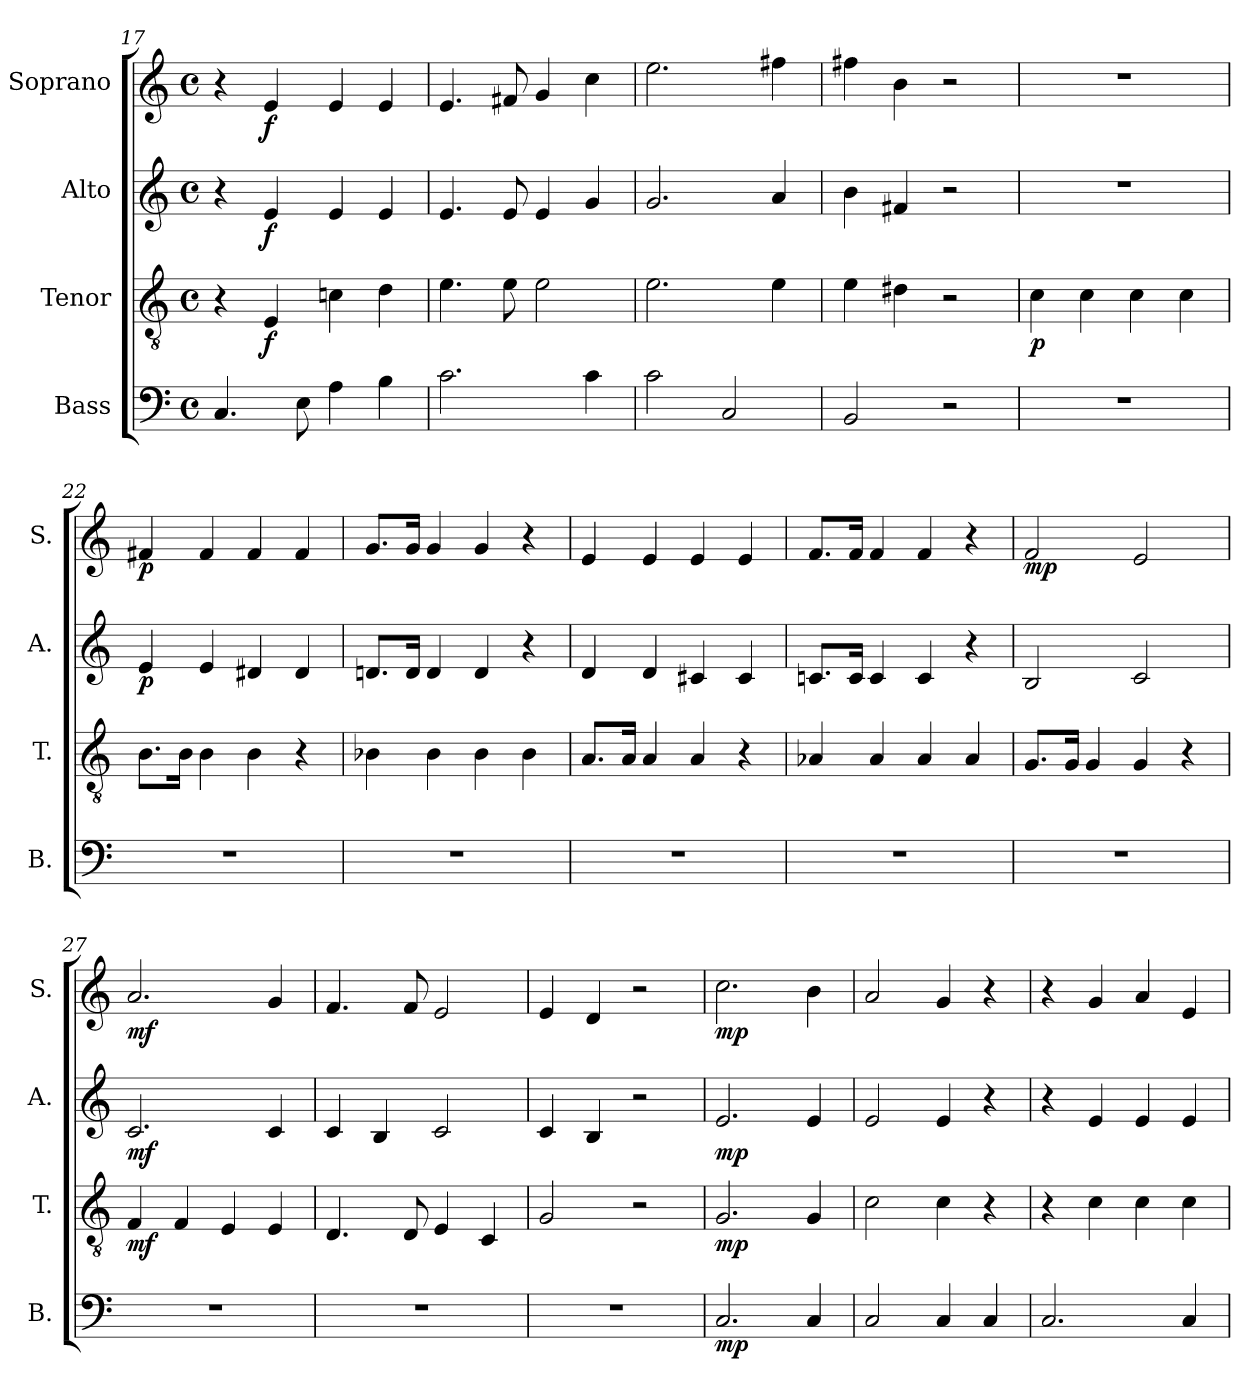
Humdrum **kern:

**kern	**dynam	**kern	**dynam	**kern	**dynam	**kern	**dynam
*part4	*part4	*part3	*part3	*part2	*part2	*part1	*part1
*staff4	*staff4	*staff3	*staff3	*staff2	*staff2	*staff1	*staff1
*I"Bass	*	*I"Tenor	*	*I"Alto	*	*I"Soprano	*
*I'B.	*	*I'T.	*	*I'A.	*	*I'S.	*
*clefF4	*	*clefGv2	*	*clefG2	*	*clefG2	*
*	*	*ITrd7c12	*	*	*	*	*
*k[]	*	*k[]	*	*k[]	*	*k[]	*
*C:	*	*C:	*	*C:	*	*C:	*
*M4/4	*	*M4/4	*	*M4/4	*	*M4/4	*
*met(c)	*	*met(c)	*	*met(c)	*	*met(c)	*
=17	=17	=17	=17	=17	=17	=17	=17
4.Ci/	.	4r	.	4r	.	4r	.
.	.	4EEi/	f	4ei/	f	4ei/	f
8Ei\	.	.	.	.	.	.	.
4Ai\	.	4Cni\	.	4ei/	.	4ei/	.
4Bi\	.	4Di\	.	4ei/	.	4ei/	.
=18	=18	=18	=18	=18	=18	=18	=18
2.ci\	.	4.Ei\	.	4.ei/	.	4.ei/	.
.	.	8Ei\	.	8ei/	.	8f#Xi/	.
.	.	2Ei\	.	4ei/	.	4gi/	.
4ci\	.	.	.	4gi/	.	4cci\	.
!!LO:LB:g=z
=19	=19	=19	=19	=19	=19	=19	=19
2ci\	.	2.Ei\	.	2.gi/	.	2.eei\	.
2Ci/	.	.	.	.	.	.	.
.	.	4Ei\	.	4ai/	.	4ff#Xi\	.
=20	=20	=20	=20	=20	=20	=20	=20
2BBi/	.	4Ei\	.	4bi\	.	4ff#Xi\	.
.	.	4D#Xi\	.	4f#Xi/	.	4bi\	.
2r	.	2r	.	2r	.	2r	.
=21	=21	=21	=21	=21	=21	=21	=21
1r	.	4Ci\	p	1r	.	1r	.
.	.	4Ci\	.	.	.	.	.
.	.	4Ci\	.	.	.	.	.
.	.	4Ci\	.	.	.	.	.
=22	=22	=22	=22	=22	=22	=22	=22
1r	.	8.BBi\L	.	4ei/	p	4f#Xi/	p
.	.	16BBi\Jk	.	.	.	.	.
.	.	4BBi\	.	4ei/	.	4f#i/	.
.	.	4BBi\	.	4d#Xi/	.	4f#i/	.
.	.	4r	.	4d#i/	.	4f#i/	.
=23	=23	=23	=23	=23	=23	=23	=23
1r	.	4BB-Xi\	.	8.dni/L	.	8.gi/L	.
.	.	.	.	16di/Jk	.	16gi/Jk	.
.	.	4BB-i\	.	4di/	.	4gi/	.
.	.	4BB-i\	.	4di/	.	4gi/	.
.	.	4BB-i\	.	4r	.	4r	.
!!LO:PB:g=z
=24	=24	=24	=24	=24	=24	=24	=24
1r	.	8.AAi/L	.	4di/	.	4ei/	.
.	.	16AAi/Jk	.	.	.	.	.
.	.	4AAi/	.	4di/	.	4ei/	.
.	.	4AAi/	.	4c#Xi/	.	4ei/	.
.	.	4r	.	4c#i/	.	4ei/	.
=25	=25	=25	=25	=25	=25	=25	=25
1r	.	4AA-Xi/	.	8.cni/L	.	8.fi/L	.
.	.	.	.	16ci/Jk	.	16fi/Jk	.
.	.	4AA-i/	.	4ci/	.	4fi/	.
.	.	4AA-i/	.	4ci/	.	4fi/	.
.	.	4AA-i/	.	4r	.	4r	.
=26	=26	=26	=26	=26	=26	=26	=26
1r	.	8.GGi/L	.	2Bi/	.	2fi/	mp
.	.	16GGi/Jk	.	.	.	.	.
.	.	4GGi/	.	.	.	.	.
.	.	4GGi/	.	2ci/	.	2ei/	.
.	.	4r	.	.	.	.	.
=27	=27	=27	=27	=27	=27	=27	=27
1r	.	4FFi/	mf	2.ci/	mf	2.ai/	mf
.	.	4FFi/	.	.	.	.	.
.	.	4EEi/	.	.	.	.	.
.	.	4EEi/	.	4ci/	.	4gi/	.
=28	=28	=28	=28	=28	=28	=28	=28
1r	.	4.DDi/	.	4ci/	.	4.fi/	.
.	.	.	.	4Bi/	.	.	.
.	.	8DDi/	.	.	.	8fi/	.
.	.	4EEi/	.	2ci/	.	2ei/	.
.	.	4CCi/	.	.	.	.	.
!!LO:LB:g=z
=29	=29	=29	=29	=29	=29	=29	=29
1r	.	2GGi/	.	4ci/	.	4ei/	.
.	.	.	.	4Bi/	.	4di/	.
.	.	2r	.	2r	.	2r	.
=30	=30	=30	=30	=30	=30	=30	=30
2.Ci/	mp	2.GGi/	mp	2.ei/	mp	2.cci\	mp
4Ci/	.	4GGi/	.	4ei/	.	4bi\	.
=31	=31	=31	=31	=31	=31	=31	=31
2Ci/	.	2Ci\	.	2ei/	.	2ai/	.
4Ci/	.	4Ci\	.	4ei/	.	4gi/	.
4Ci/	.	4r	.	4r	.	4r	.
=32	=32	=32	=32	=32	=32	=32	=32
2.Ci/	.	4r	.	4r	.	4r	.
.	.	4Ci\	.	4ei/	.	4gi/	.
.	.	4Ci\	.	4ei/	.	4ai/	.
4Ci/	.	4Ci\	.	4ei/	.	4ei/	.
=	=	=	=	=	=	=	=
*-	*-	*-	*-	*-	*-	*-	*-
